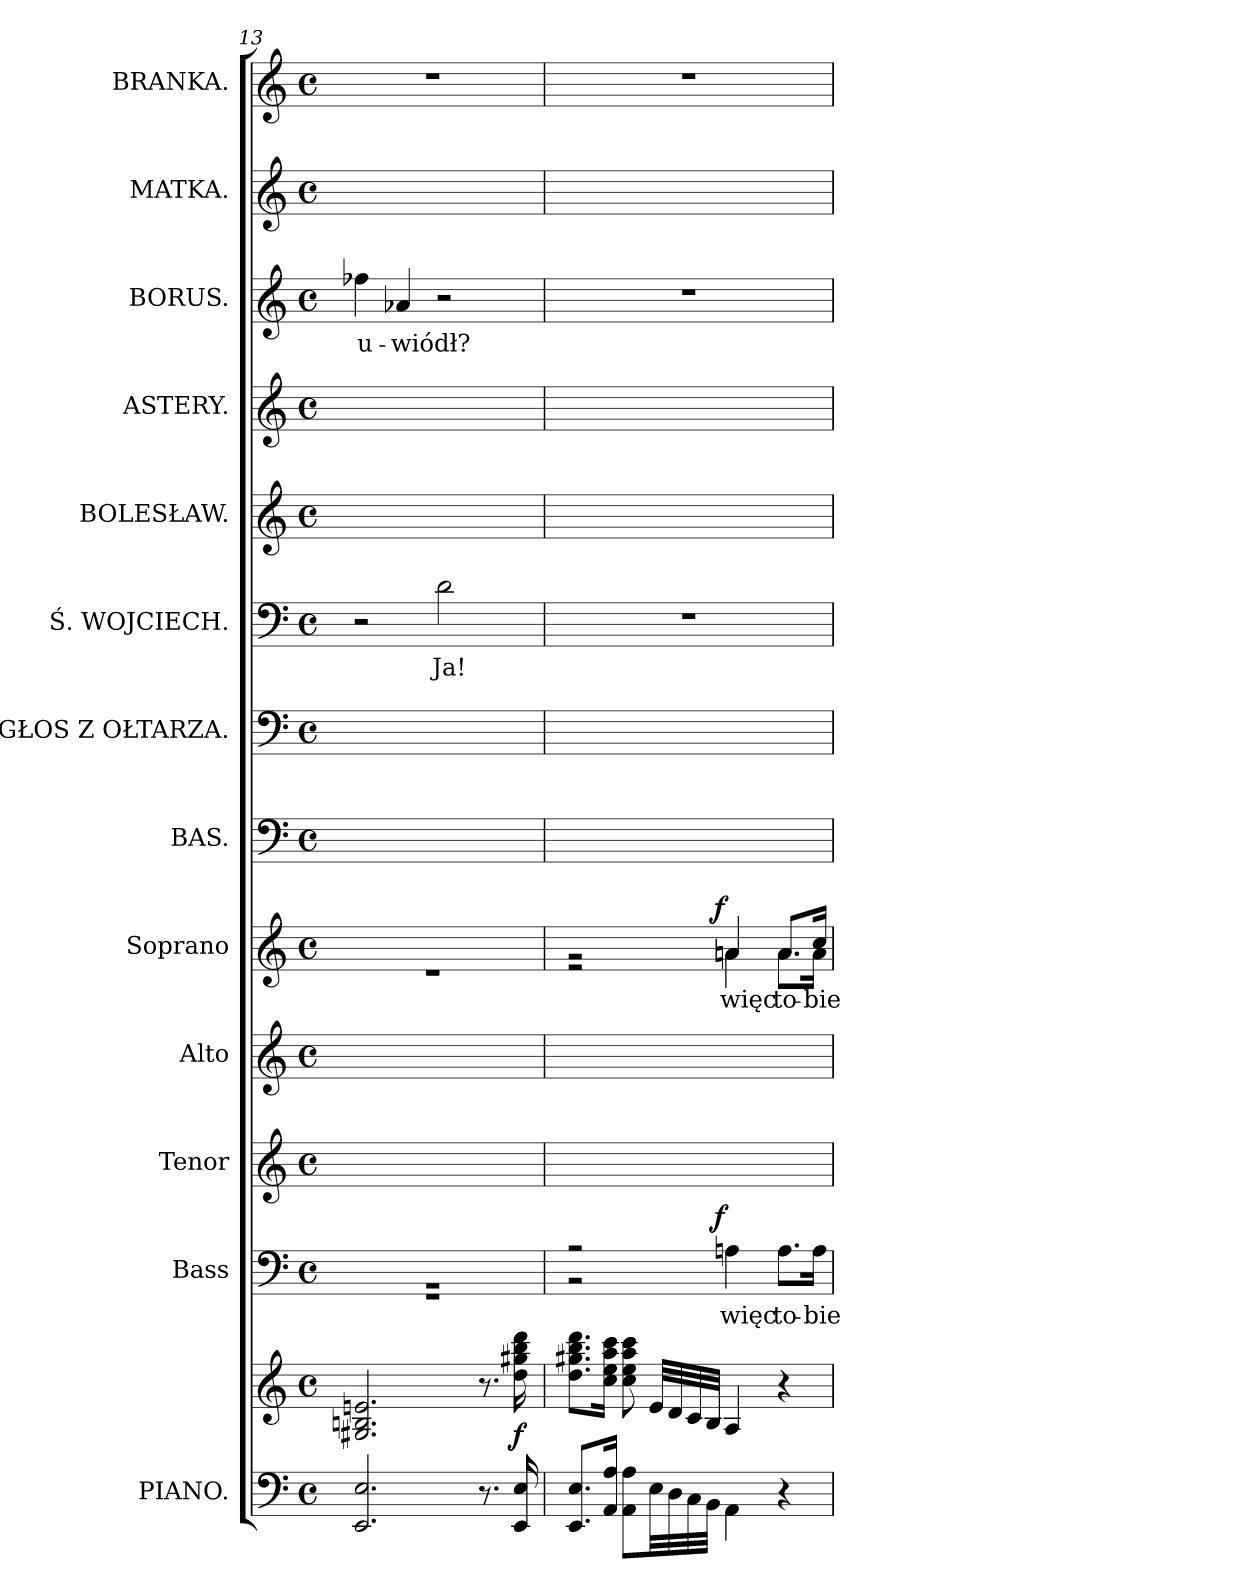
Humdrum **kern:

**kern	**kern	**dynam	**kern	**text	**dynam	**kern	**kern	**kern	**text	**dynam	**kern	**kern	**kern	**text	**kern	**kern	**kern	**text	**kern	**kern
*part13	*part13	*part13	*part12	*part12	*part12	*part11	*part10	*part9	*part9	*part9	*part8	*part7	*part6	*part6	*part5	*part4	*part3	*part3	*part2	*part1
*staff14	*staff13	*staff13/14	*staff12	*staff12	*staff12	*staff11	*staff10	*staff9	*staff9	*staff9	*staff8	*staff7	*staff6	*staff6	*staff5	*staff4	*staff3	*staff3	*staff2	*staff1
*I"PIANO.	*	*	*I"Bass	*	*	*I"Tenor	*I"Alto	*I"Soprano	*	*	*I"BAS.	*I"GŁOS Z OŁTARZA.	*I"Ś. WOJCIECH.	*	*I"BOLESŁAW.	*I"ASTERY.	*I"BORUS.	*	*I"MATKA.	*I"BRANKA.
*I'Pno	*	*	*I'B	*	*	*I'T	*I'A	*I'S	*	*	*I'Bas.	*I'Gł	*I'Ś. W.	*	*I'Bol	*I'As	*I'Bo	*	*I'M	*I'Br
*clefF4	*clefG2	*	*clefF4	*	*	*clefG2	*clefG2	*clefG2	*	*	*clefF4	*clefF4	*clefF4	*	*clefG2	*clefG2	*clefG2	*	*clefG2	*clefG2
*	*	*	*	*	*	*ITrd8c12	*	*	*	*	*	*	*	*	*ITrd8c12	*	*ITrd8c12	*	*	*
*k[]	*k[]	*	*k[]	*	*	*k[]	*k[]	*k[]	*	*	*k[]	*k[]	*k[]	*	*k[]	*k[]	*k[]	*	*k[]	*k[]
*M4/4	*M4/4	*	*M4/4	*	*	*M4/4	*M4/4	*M4/4	*	*	*M4/4	*M4/4	*M4/4	*	*M4/4	*M4/4	*M4/4	*	*M4/4	*M4/4
*met(c)	*met(c)	*	*met(c)	*	*	*met(c)	*met(c)	*met(c)	*	*	*met(c)	*met(c)	*met(c)	*	*met(c)	*met(c)	*met(c)	*	*met(c)	*met(c)
=13	=13	=13	=13	=13	=13	=13	=13	=13	=13	=13	=13	=13	=13	=13	=13	=13	=13	=13	=13	=13
*	*	*	*^	*	*	*	*	*^	*	*	*	*	*	*	*	*	*	*	*	*
2.EE/ 2.E/	2.G#X/ 2.Bn/ 2.en/	.	1rBB	1r	.	.	1ryy	1ryy	1re	1r	.	.	1ryy	1ryy	2r	.	1ryy	1ryy	4f-X\	u-	1ryy	1r
.	.	.	.	.	.	.	.	.	.	.	.	.	.	.	.	.	.	.	4A-X/	-wiódł?	.	.
.	.	.	.	.	.	.	.	.	.	.	.	.	.	.	2d\	Ja!	.	.	2r	.	.	.
8.r	8.r	.	.	.	.	.	.	.	.	.	.	.	.	.	.	.	.	.	.	.	.	.
16EE/ 16E/	16dd\ 16gg#X\ 16bb\ 16ddd\	f	.	.	.	.	.	.	.	.	.	.	.	.	.	.	.	.	.	.	.	.
=14	=14	=14	=14	=14	=14	=14	=14	=14	=14	=14	=14	=14	=14	=14	=14	=14	=14	=14	=14	=14	=14	=14
8.EE/ 8.E/L	8.dd\ 8.gg#X\ 8.bb\ 8.ddd\L	.	2rA	2r	.	.	1ryy	1ryy	2re	2r	.	.	1ryy	1ryy	1r	.	1ryy	1ryy	1r	.	1ryy	1r
16AA/ 16A/Jk	16cc\ 16ee\ 16aa\ 16ccc\Jk	.	.	.	.	.	.	.	.	.	.	.	.	.	.	.	.	.	.	.	.	.
8AA\ 8A\L	8cc\ 8ee\ 8aa\ 8ccc\	.	.	.	.	.	.	.	.	.	.	.	.	.	.	.	.	.	.	.	.	.
32E\LL	32e/LLL	.	.	.	.	.	.	.	.	.	.	.	.	.	.	.	.	.	.	.	.	.
32D\	32d/	.	.	.	.	.	.	.	.	.	.	.	.	.	.	.	.	.	.	.	.	.
32C\	32c/	.	.	.	.	.	.	.	.	.	.	.	.	.	.	.	.	.	.	.	.	.
32BB\JJJ	32B/JJJ	.	.	.	.	.	.	.	.	.	.	.	.	.	.	.	.	.	.	.	.	.
!	!	!	!	!	!	!LO:DY:b:rj	!	!	!	!	!	!LO:DY:b:rj	!	!	!	!	!	!	!	!	!	!
4AA\	4A/	.	2ryy	4An\	więc	f	.	.	4an/	4an\	więc	f	.	.	.	.	.	.	.	.	.	.
4r	4r	.	.	8.A\L	to-	.	.	.	8.a/L	8.a\L	to-	.	.	.	.	.	.	.	.	.	.	.
.	.	.	.	16A\Jk	-bie	.	.	.	16cc/Jk	16a\Jk	-bie	.	.	.	.	.	.	.	.	.	.	.
*	*	*	*v	*v	*	*	*	*	*v	*v	*	*	*	*	*	*	*	*	*	*	*	*
=	=	=	=	=	=	=	=	=	=	=	=	=	=	=	=	=	=	=	=	=
*-	*-	*-	*-	*-	*-	*-	*-	*-	*-	*-	*-	*-	*-	*-	*-	*-	*-	*-	*-	*-
